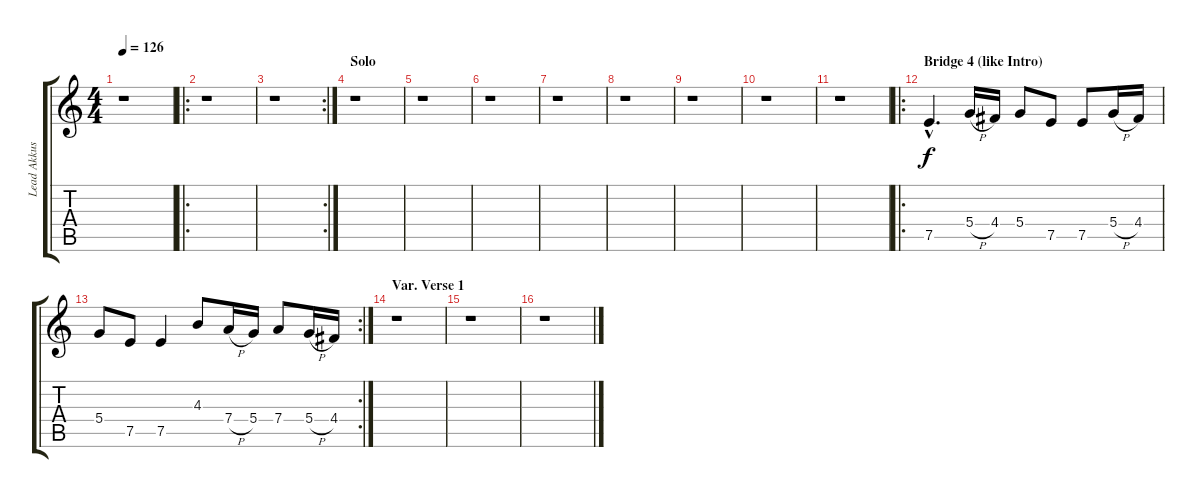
\track ("Lead Akkustik" "Lead Akkus") {instrument acousticguitarsteel}
\staff {score tabs}
\tuning (E4 B3 G3 D3 A2 E2) {hide}
\ts (4 4)
\tempo 126
\clef g2
\ks c
r.1{dy f} |
\ro
r.1 |
\rc 2
r.1 |
\section ("" "Solo")
r.1 |
r.1 |
r.1 |
r.1 |
r.1 |
r.1 |
r.1 |
r.1 |
\ro
\section ("" "Bridge 4 (like Intro)")
7.5{hac}.4{d} 5.4{h}.16 4.4.16 5.4.8 7.5.8 7.5.8 5.4{h}.16 4.4.16 |
\rc 2
5.4.8 7.5.8 7.5.4 4.3.8 7.4{h}.16 5.4.16 7.4.8 5.4{h}.16 4.4.16 |
\section ("" "Var. Verse 1")
r.1 |
r.1 |
r.1
